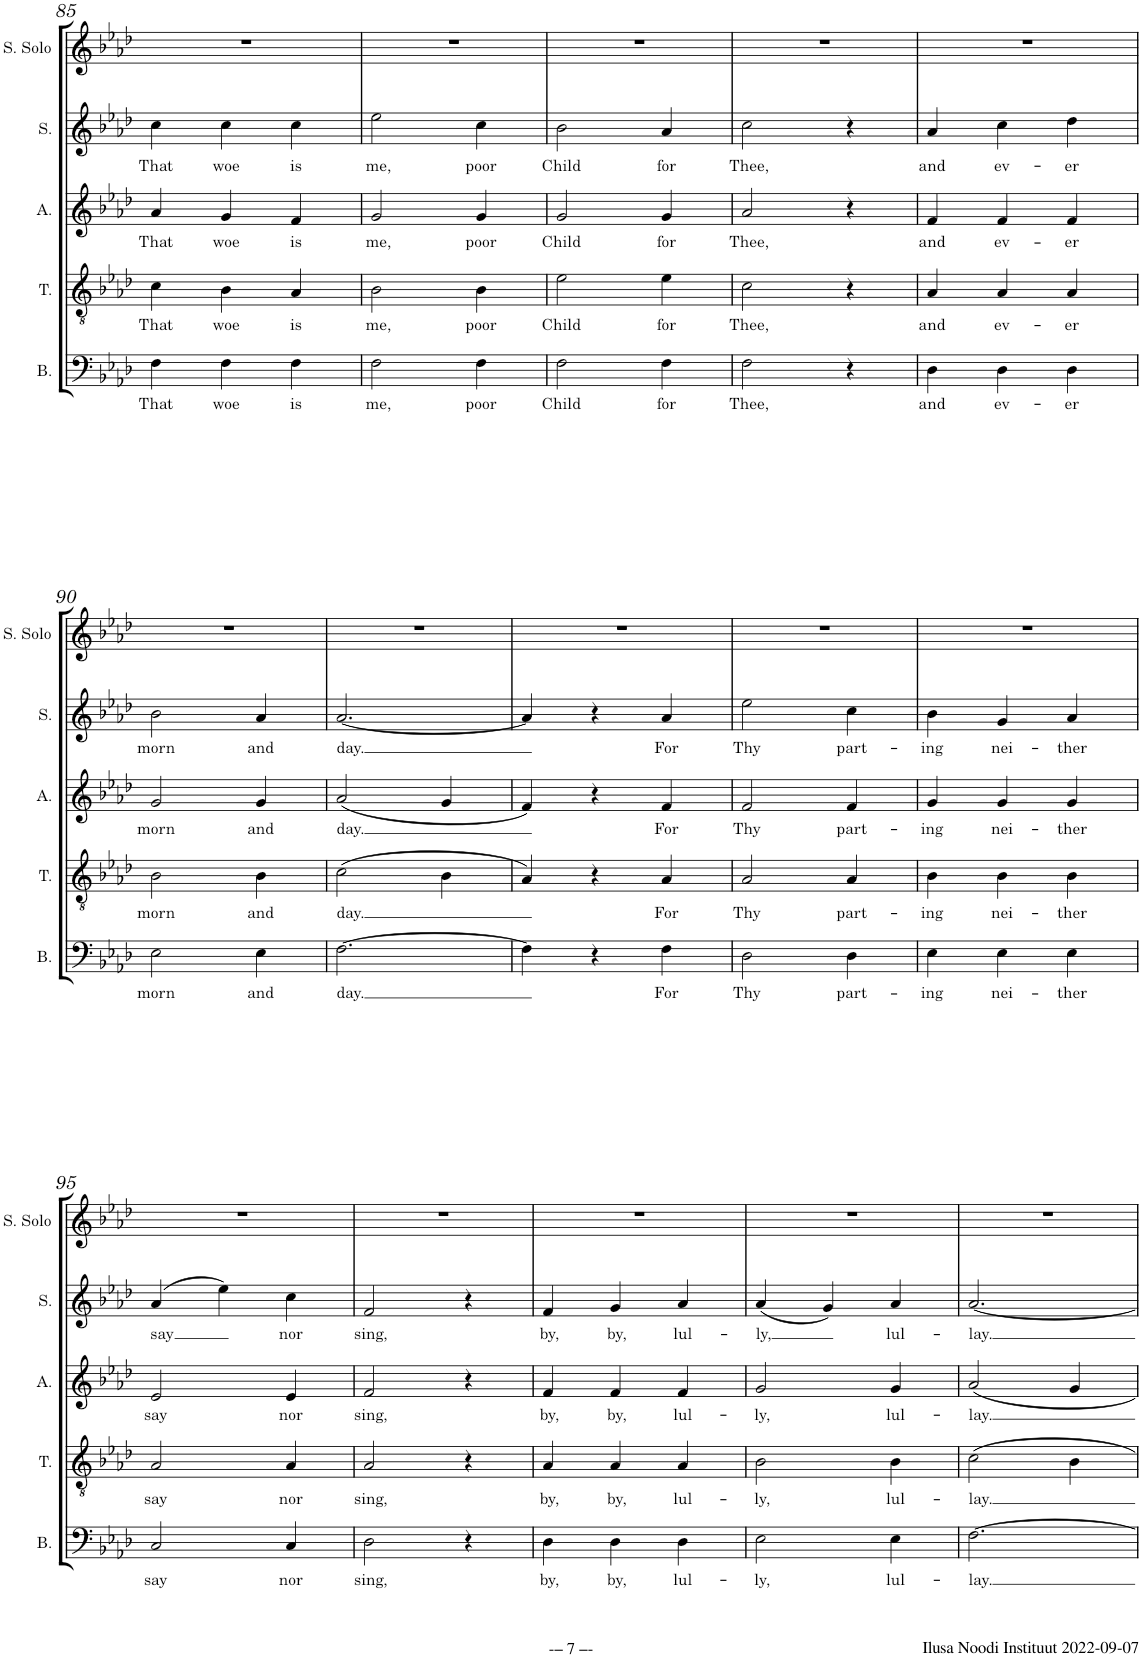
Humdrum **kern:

**kern	**text	**kern	**text	**kern	**text	**kern	**text
*part4	*part4	*part3	*part3	*part2	*part2	*part1	*part1
*staff4	*staff4	*staff3	*staff3	*staff2	*staff2	*staff1	*staff1
*I"Bass	*	*I"Tenor	*	*I"Alto	*	*I"Soprano	*
*I'B.	*	*I'T.	*	*I'A.	*	*I'S.	*
!!LO:PB:g=z
*clefF4	*	*clefGv2	*	*clefG2	*	*clefG2	*
*	*	*	*	*Trd1c2	*	*	*
*k[b-e-a-d-]	*	*k[b-e-a-d-]	*	*k[b-e-a-d-]	*	*k[b-e-a-d-]	*
*A-:	*	*A-:	*	*A-:	*	*A-:	*
*M3/4	*	*M3/4	*	*M3/4	*	*M3/4	*
=85	=85	=85	=85	=85	=85	=85	=85
!	!LO:LY:b	!	!LO:LY:b	!	!LO:LY:b	!	!LO:LY:b
4F\	That	4c\	That	4a-/	That	4cc\	That
!	!LO:LY:b	!	!LO:LY:b	!	!LO:LY:b	!	!LO:LY:b
4F\	woe	4B-\	woe	4g/	woe	4cc\	woe
!	!LO:LY:b	!	!LO:LY:b	!	!LO:LY:b	!	!LO:LY:b
4F\	is	4A-/	is	4f/	is	4cc\	is
=86	=86	=86	=86	=86	=86	=86	=86
!	!LO:LY:b	!	!LO:LY:b	!	!LO:LY:b	!	!LO:LY:b
2F\	me,	2B-\	me,	2g/	me,	2ee-\	me,
!	!LO:LY:b	!	!LO:LY:b	!	!LO:LY:b	!	!LO:LY:b
4F\	poor	4B-\	poor	4g/	poor	4cc\	poor
=87	=87	=87	=87	=87	=87	=87	=87
!	!LO:LY:b	!	!LO:LY:b	!	!LO:LY:b	!	!LO:LY:b
2F\	Child	2e-\	Child	2g/	Child	2b-\	Child
!	!LO:LY:b	!	!LO:LY:b	!	!LO:LY:b	!	!LO:LY:b
4F\	for	4e-\	for	4g/	for	4a-/	for
=88	=88	=88	=88	=88	=88	=88	=88
!	!LO:LY:b	!	!LO:LY:b	!	!LO:LY:b	!	!LO:LY:b
2F\	Thee,	2c\	Thee,	2a-/	Thee,	2cc\	Thee,
4r	.	4r	.	4r	.	4r	.
=89	=89	=89	=89	=89	=89	=89	=89
!	!LO:LY:b	!	!LO:LY:b	!	!LO:LY:b	!	!LO:LY:b
4D-\	and	4A-/	and	4f/	and	4a-/	and
!	!LO:LY:b	!	!LO:LY:b	!	!LO:LY:b	!	!LO:LY:b
4D-\	ev-	4A-/	ev-	4f/	ev-	4cc\	ev-
!	!LO:LY:b	!	!LO:LY:b	!	!LO:LY:b	!	!LO:LY:b
4D-\	-er	4A-/	-er	4f/	-er	4dd-\	-er
!!LO:LB:g=z
=90	=90	=90	=90	=90	=90	=90	=90
!	!LO:LY:b	!	!LO:LY:b	!	!LO:LY:b	!	!LO:LY:b
2E-\	morn	2B-\	morn	2g/	morn	2b-\	morn
!	!LO:LY:b	!	!LO:LY:b	!	!LO:LY:b	!	!LO:LY:b
4E-\	and	4B-\	and	4g/	and	4a-/	and
=91	=91	=91	=91	=91	=91	=91	=91
!	!LO:LY:b	!	!LO:LY:b	!	!LO:LY:b	!	!LO:LY:b
[2.F\	day.	(2c\	day.	(2a-/	day.	[2.a-/	day.
.	.	4B-\	.	4g/	.	.	.
=92	=92	=92	=92	=92	=92	=92	=92
4F\]	.	4A-/)	.	4f/)	.	4a-/]	.
4r	.	4r	.	4r	.	4r	.
!	!LO:LY:b	!	!LO:LY:b	!	!LO:LY:b	!	!LO:LY:b
4F\	For	4A-/	For	4f/	For	4a-/	For
=93	=93	=93	=93	=93	=93	=93	=93
!	!LO:LY:b	!	!LO:LY:b	!	!LO:LY:b	!	!LO:LY:b
2D-\	Thy	2A-/	Thy	2f/	Thy	2ee-\	Thy
!	!LO:LY:b	!	!LO:LY:b	!	!LO:LY:b	!	!LO:LY:b
4D-\	part-	4A-/	part-	4f/	part-	4cc\	part-
=94	=94	=94	=94	=94	=94	=94	=94
!	!LO:LY:b	!	!LO:LY:b	!	!LO:LY:b	!	!LO:LY:b
4E-\	-ing	4B-\	-ing	4g/	-ing	4b-\	-ing
!	!LO:LY:b	!	!LO:LY:b	!	!LO:LY:b	!	!LO:LY:b
4E-\	nei-	4B-\	nei-	4g/	nei-	4g/	nei-
!	!LO:LY:b	!	!LO:LY:b	!	!LO:LY:b	!	!LO:LY:b
4E-\	-ther	4B-\	-ther	4g/	-ther	4a-/	-ther
!!LO:LB:g=z
=95	=95	=95	=95	=95	=95	=95	=95
!	!LO:LY:b	!	!LO:LY:b	!	!LO:LY:b	!	!LO:LY:b
2C/	say	2A-/	say	2e-/	say	(4a-/	say
.	.	.	.	.	.	4ee-\)	.
!	!LO:LY:b	!	!LO:LY:b	!	!LO:LY:b	!	!LO:LY:b
4C/	nor	4A-/	nor	4e-/	nor	4cc\	nor
=96	=96	=96	=96	=96	=96	=96	=96
!	!LO:LY:b	!	!LO:LY:b	!	!LO:LY:b	!	!LO:LY:b
2D-\	sing,	2A-/	sing,	2f/	sing,	2f/	sing,
4r	.	4r	.	4r	.	4r	.
=97	=97	=97	=97	=97	=97	=97	=97
!	!LO:LY:b	!	!LO:LY:b	!	!LO:LY:b	!	!LO:LY:b
4D-\	by,	4A-/	by,	4f/	by,	4f/	by,
!	!LO:LY:b	!	!LO:LY:b	!	!LO:LY:b	!	!LO:LY:b
4D-\	by,	4A-/	by,	4f/	by,	4g/	by,
!	!LO:LY:b	!	!LO:LY:b	!	!LO:LY:b	!	!LO:LY:b
4D-\	lul-	4A-/	lul-	4f/	lul-	4a-/	lul-
=98	=98	=98	=98	=98	=98	=98	=98
!	!LO:LY:b	!	!LO:LY:b	!	!LO:LY:b	!	!LO:LY:b
2E-\	-ly,	2B-\	-ly,	2g/	-ly,	(4a-/	-ly,
.	.	.	.	.	.	4g/)	.
!	!LO:LY:b	!	!LO:LY:b	!	!LO:LY:b	!	!LO:LY:b
4E-\	lul-	4B-\	lul-	4g/	lul-	4a-/	lul-
=99	=99	=99	=99	=99	=99	=99	=99
!	!LO:LY:b	!	!LO:LY:b	!	!LO:LY:b	!	!LO:LY:b
[2.F\	-lay.	2c\	-lay.	2a-/	-lay.	[2.a-/	-lay.
.	.	4B-\	.	4g/	.	.	.
=	=	=	=	=	=	=	=
*-	*-	*-	*-	*-	*-	*-	*-
